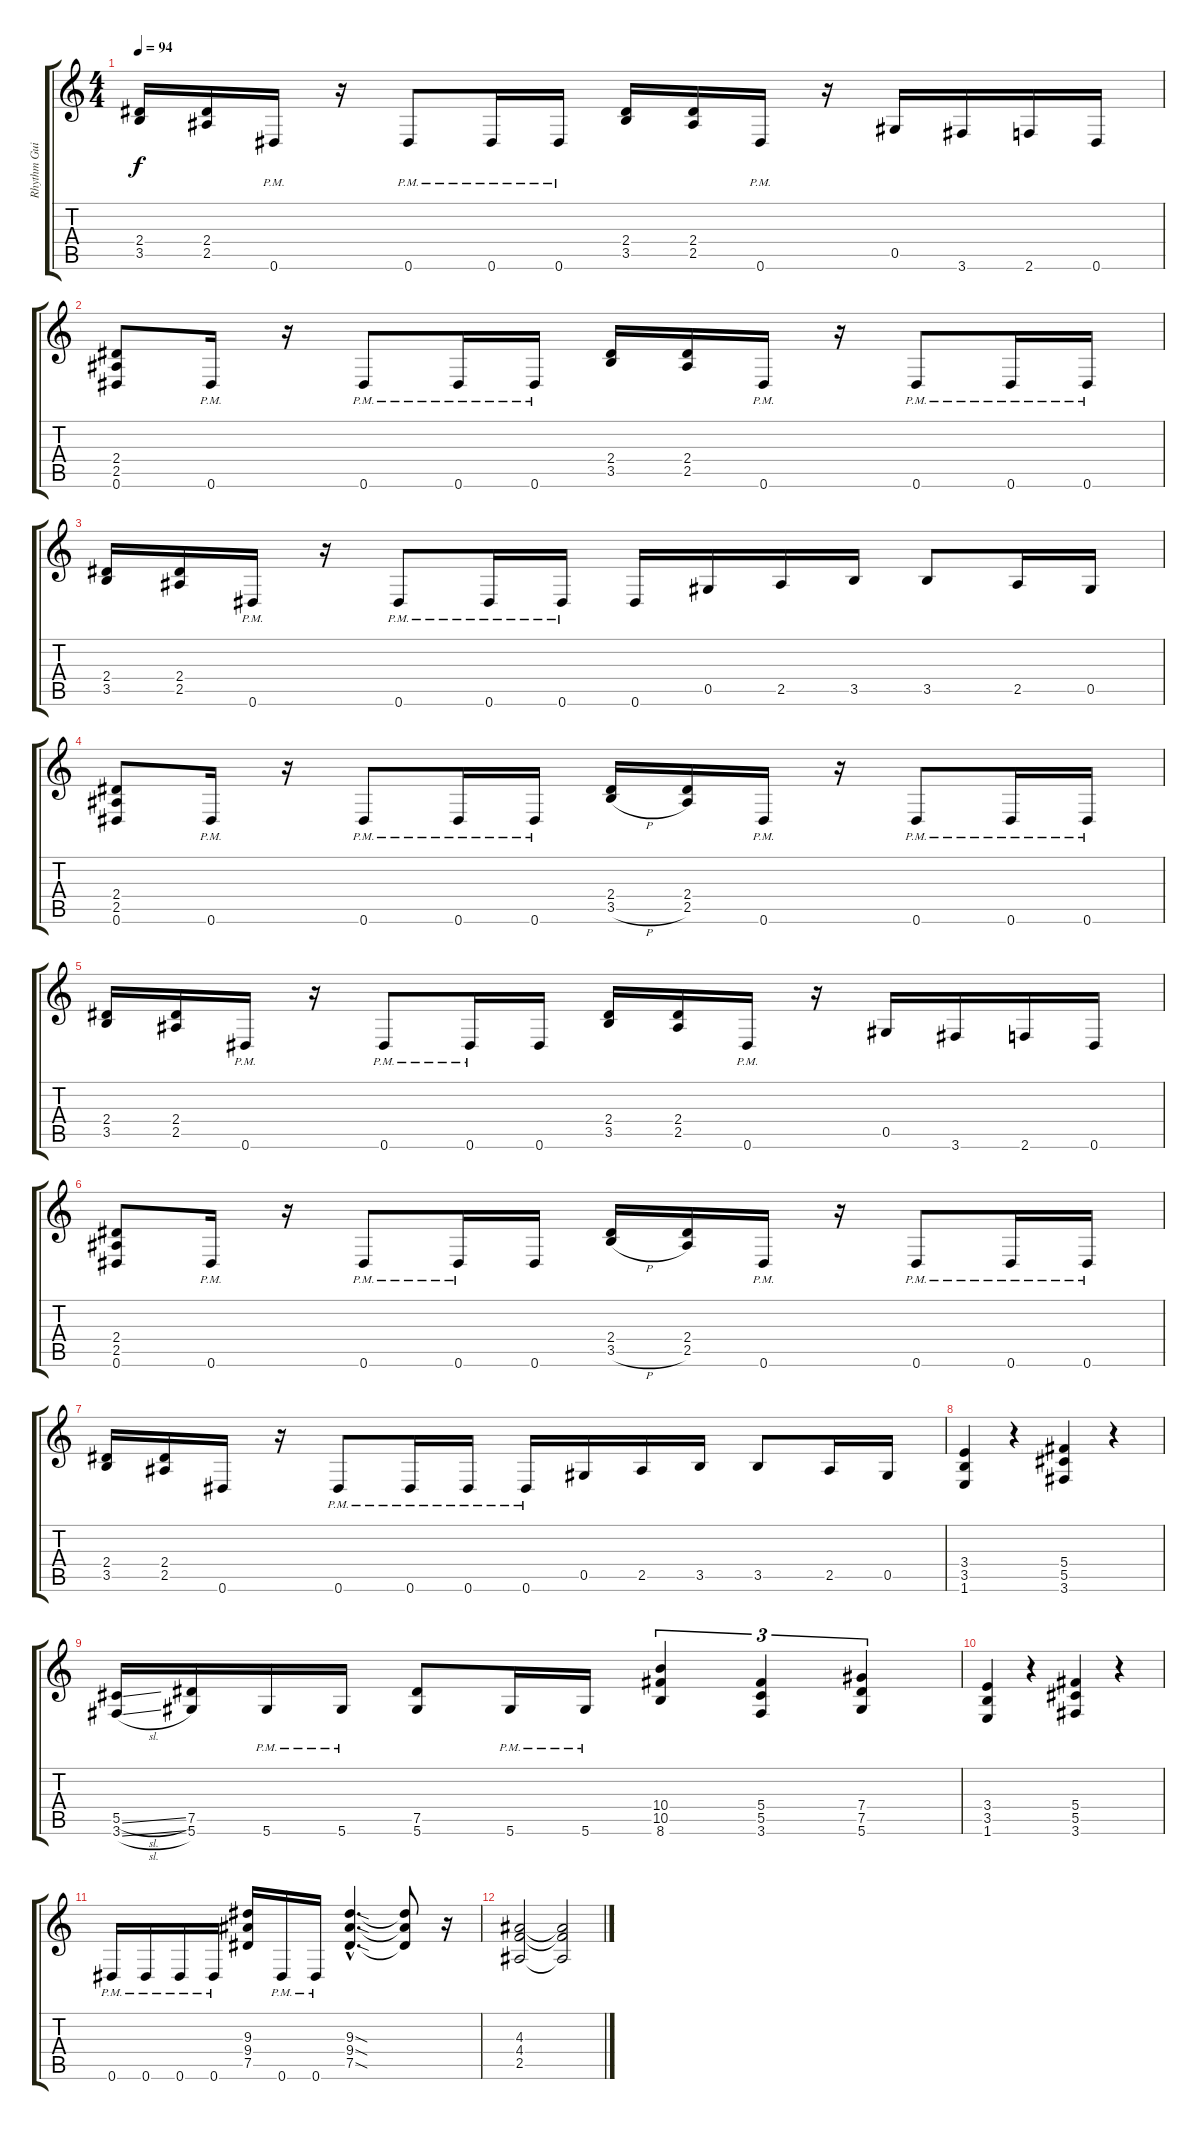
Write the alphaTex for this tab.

\track ("Rhythm Guitar" "Rhythm Gui") {instrument distortionguitar}
\staff {score tabs}
\tuning (Eb4 Bb3 Gb3 Db3 Ab2 Eb2) {hide}
\ts (4 4)
\tempo 94
\clef g2
\ks c
(2.4 3.5).16{dy f} (2.4 2.5).16 0.6{pm}.16 r.16 0.6{pm}.8 0.6{pm}.16 0.6{pm}.16 (2.4 3.5).16 (2.4 2.5).16 0.6{pm}.16 r.16 0.5.16 3.6.16 2.6.16 0.6.16 |
(2.4 2.5 0.6).8 0.6{pm}.16 r.16 0.6{pm}.8 0.6{pm}.16 0.6{pm}.16 (2.4 3.5).16 (2.4 2.5).16 0.6{pm}.16 r.16 0.6{pm}.8 0.6{pm}.16 0.6{pm}.16 |
(2.4 3.5).16 (2.4 2.5).16 0.6{pm}.16 r.16 0.6{pm}.8 0.6{pm}.16 0.6{pm}.16 0.6.16 0.5.16 2.5.16 3.5.16 3.5.8 2.5.16 0.5.16 |
(2.4 2.5 0.6).8 0.6{pm}.16 r.16 0.6{pm}.8 0.6{pm}.16 0.6{pm}.16 (2.4 3.5{h}).16 (2.4 2.5).16 0.6{pm}.16 r.16 0.6{pm}.8 0.6{pm}.16 0.6{pm}.16 |
(2.4 3.5).16 (2.4 2.5).16 0.6{pm}.16 r.16 0.6{pm}.8 0.6{pm}.16 0.6.16 (2.4 3.5).16 (2.4 2.5).16 0.6{pm}.16 r.16 0.5.16 3.6.16 2.6.16 0.6.16 |
(2.4 2.5 0.6).8 0.6{pm}.16 r.16 0.6{pm}.8 0.6{pm}.16 0.6.16 (2.4 3.5{h}).16 (2.4 2.5).16 0.6{pm}.16 r.16 0.6{pm}.8 0.6{pm}.16 0.6{pm}.16 |
(2.4 3.5).16 (2.4 2.5).16 0.6.16 r.16 0.6{pm}.8 0.6{pm}.16 0.6{pm}.16 0.6{pm}.16 0.5.16 2.5.16 3.5.16 3.5.8 2.5.16 0.5.16 |
(3.4 3.5 1.6).4 r.4 (5.4 5.5 3.6).4 r.4 |
(5.5{sl} 3.6{sl}).16 (7.5 5.6).16 5.6{pm}.16 5.6{pm}.16 (7.5 5.6).8 5.6{pm}.16 5.6{pm}.16 (10.4 10.5 8.6).4{tu (3 2)} (5.4 5.5 3.6).4{tu (3 2)} (7.4 7.5 5.6).4{tu (3 2)} |
(3.4 3.5 1.6).4 r.4 (5.4 5.5 3.6).4 r.4 |
0.6{pm}.16 0.6{pm}.16 0.6{pm}.16 0.6{pm}.16 (9.3 9.4 7.5).16 0.6{pm}.16 0.6{pm}.16 (9.3{sod hac} 9.4{sod hac} 7.5{sod hac}).4{d} (9.3{t} 9.4{t} 7.5{t}).8 r.16 |
(4.3 4.4 2.5).2 (4.3{t} 4.4{t} 2.5{t}).2
